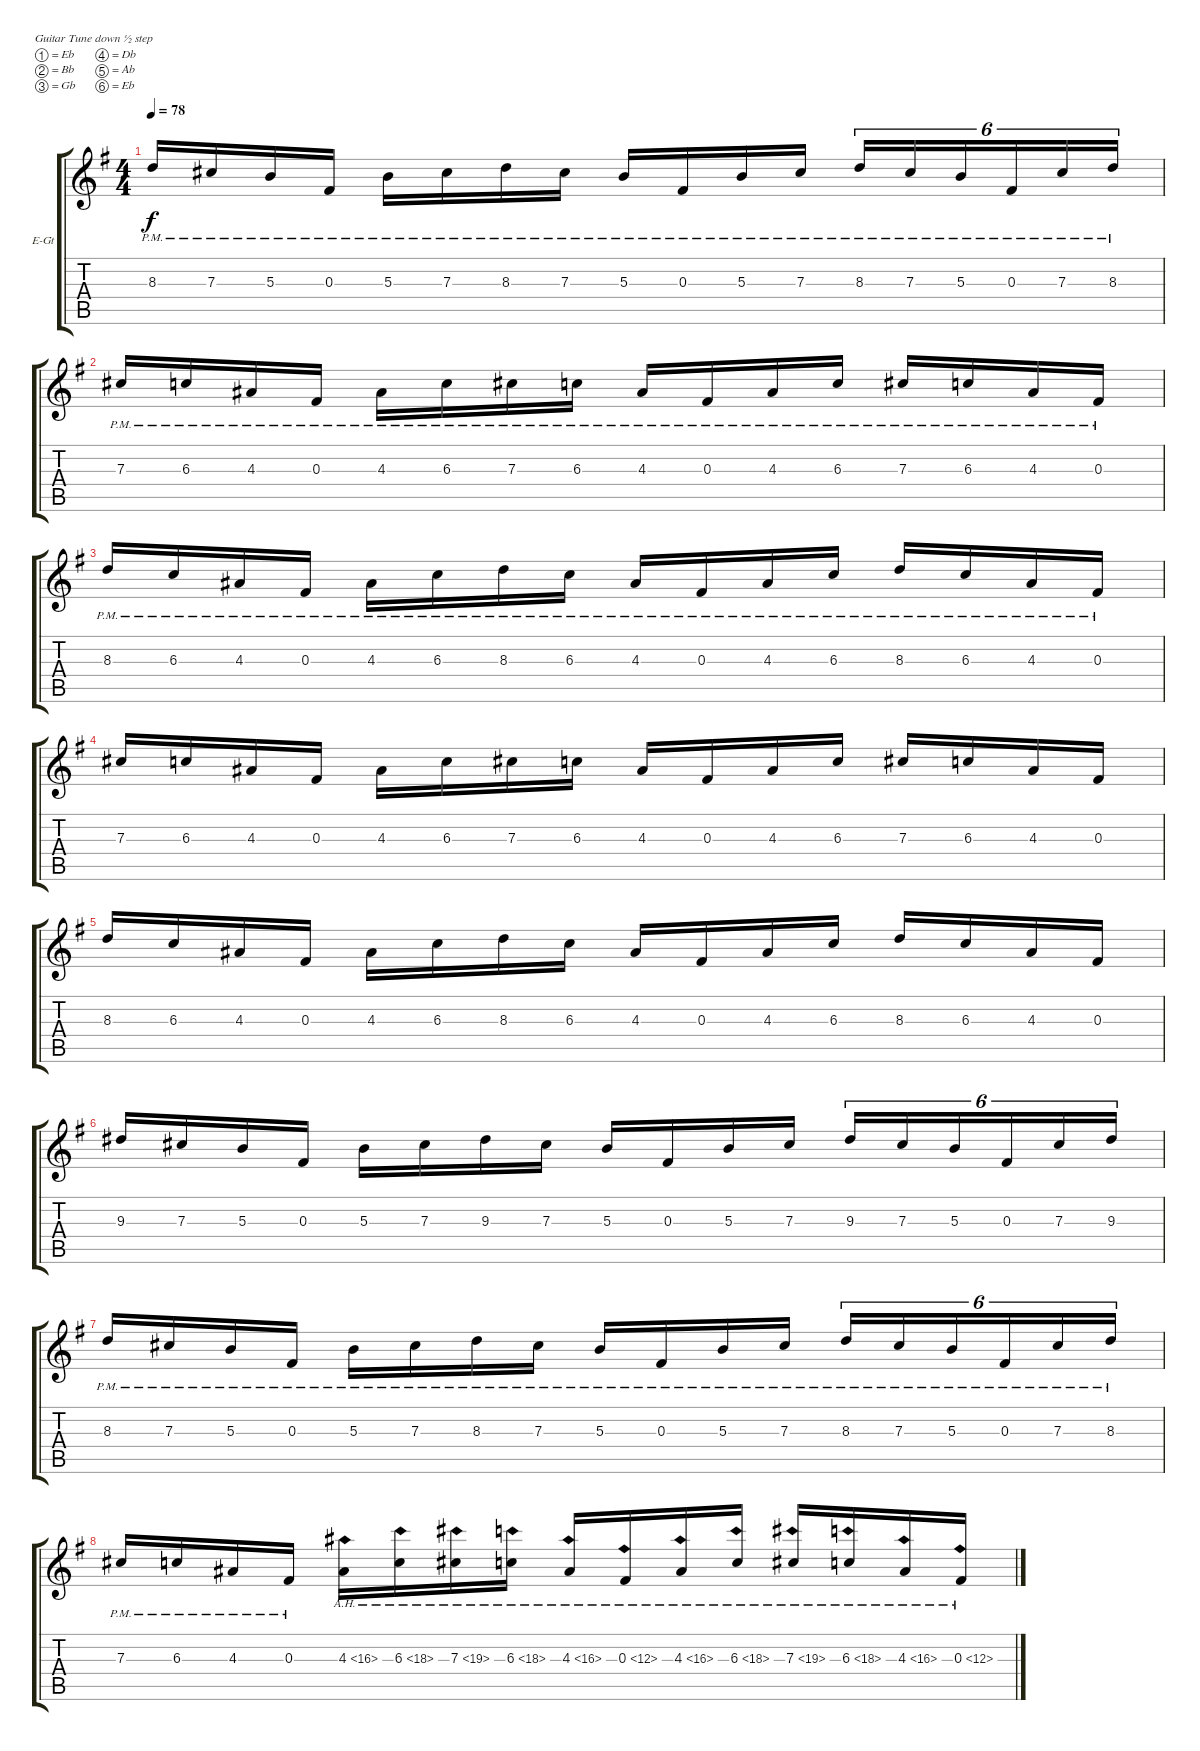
\bracketExtendMode groupsimilarinstruments
\firstSystemTrackNameOrientation horizontal
\otherSystemsTrackNameOrientation horizontal
\track ("Untitled" "E-Gt") {instrument distortionguitar}
\staff {score tabs}
\tuning (Eb4 Bb3 Gb3 Db3 Ab2 Eb2)
\ts (4 4)
\tempo 78
\clef g2
\ks g
8.3{pm}.16{dy f} 7.3{pm}.16 5.3{pm}.16 0.3{pm}.16 5.3{pm}.16 7.3{pm}.16 8.3{pm}.16 7.3{pm}.16 5.3{pm}.16 0.3{pm}.16 5.3{pm}.16 7.3{pm}.16 8.3{pm}.16{tu (6 4)} 7.3{pm}.16{tu (6 4)} 5.3{pm}.16{tu (6 4)} 0.3{pm}.16{tu (6 4)} 7.3{pm}.16{tu (6 4)} 8.3{pm}.16{tu (6 4)} |
7.3{pm}.16 6.3{pm}.16 4.3{pm}.16 0.3{pm}.16 4.3{pm}.16 6.3{pm}.16 7.3{pm}.16 6.3{pm}.16 4.3{pm}.16 0.3{pm}.16 4.3{pm}.16 6.3{pm}.16 7.3{pm}.16 6.3{pm}.16 4.3{pm}.16 0.3{pm}.16 |
8.3{pm}.16 6.3{pm}.16 4.3{pm}.16 0.3{pm}.16 4.3{pm}.16 6.3{pm}.16 8.3{pm}.16 6.3{pm}.16 4.3{pm}.16 0.3{pm}.16 4.3{pm}.16 6.3{pm}.16 8.3{pm}.16 6.3{pm}.16 4.3{pm}.16 0.3{pm}.16 |
7.3.16 6.3.16 4.3.16 0.3.16 4.3.16 6.3.16 7.3.16 6.3.16 4.3.16 0.3.16 4.3.16 6.3.16 7.3.16 6.3.16 4.3.16 0.3.16 |
8.3.16 6.3.16 4.3.16 0.3.16 4.3.16 6.3.16 8.3.16 6.3.16 4.3.16 0.3.16 4.3.16 6.3.16 8.3.16 6.3.16 4.3.16 0.3.16 |
9.3.16 7.3.16 5.3.16 0.3.16 5.3.16 7.3.16 9.3.16 7.3.16 5.3.16 0.3.16 5.3.16 7.3.16 9.3.16{tu (6 4)} 7.3.16{tu (6 4)} 5.3.16{tu (6 4)} 0.3.16{tu (6 4)} 7.3.16{tu (6 4)} 9.3.16{tu (6 4)} |
8.3{pm}.16 7.3{pm}.16 5.3{pm}.16 0.3{pm}.16 5.3{pm}.16 7.3{pm}.16 8.3{pm}.16 7.3{pm}.16 5.3{pm}.16 0.3{pm}.16 5.3{pm}.16 7.3{pm}.16 8.3{pm}.16{tu (6 4)} 7.3{pm}.16{tu (6 4)} 5.3{pm}.16{tu (6 4)} 0.3{pm}.16{tu (6 4)} 7.3{pm}.16{tu (6 4)} 8.3{pm}.16{tu (6 4)} |
7.3{pm}.16 6.3{pm}.16 4.3{pm}.16 0.3{pm}.16 4.3{ah 12}.16 6.3{ah 12}.16 7.3{ah 12}.16 6.3{ah 12}.16 4.3{ah 12}.16 0.3{ah 12}.16 4.3{ah 12}.16 6.3{ah 12}.16 7.3{ah 12}.16 6.3{ah 12}.16 4.3{ah 12}.16 0.3{ah 12}.16
